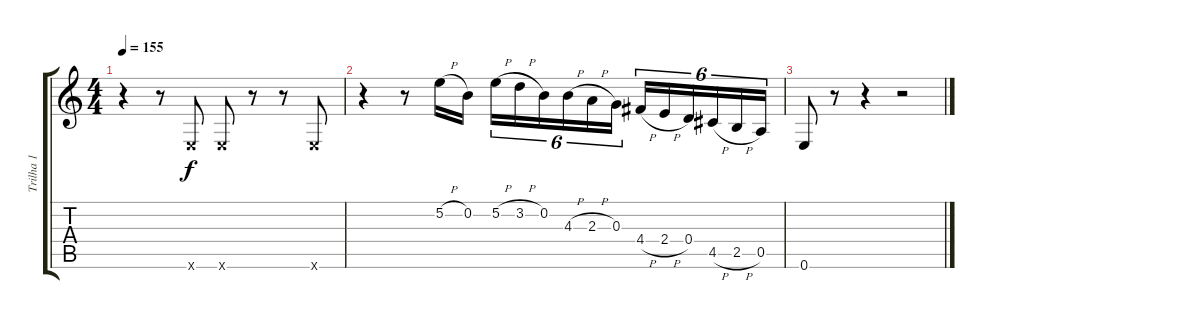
\track ("Trilha 1" "Trilha 1") {instrument distortionguitar}
\staff {score tabs}
\tuning (E4 B3 G3 D3 A2 E2) {hide}
\ts (4 4)
\tempo 155
\clef g2
\ks c
r.4{dy f} r.8 0.6{x}.8 0.6{x}.8 r.8 r.8 0.6{x}.8 |
r.4 r.8 5.2{h}.16 0.2.16 5.2{h}.16{tu (6 4)} 3.2{h}.16{tu (6 4)} 0.2.16{tu (6 4)} 4.3{h}.16{tu (6 4)} 2.3{h}.16{tu (6 4)} 0.3.16{tu (6 4)} 4.4{h}.16{tu (6 4)} 2.4{h}.16{tu (6 4)} 0.4.16{tu (6 4)} 4.5{h}.16{tu (6 4)} 2.5{h}.16{tu (6 4)} 0.5.16{tu (6 4)} |
0.6.8 r.8 r.4 r.2
